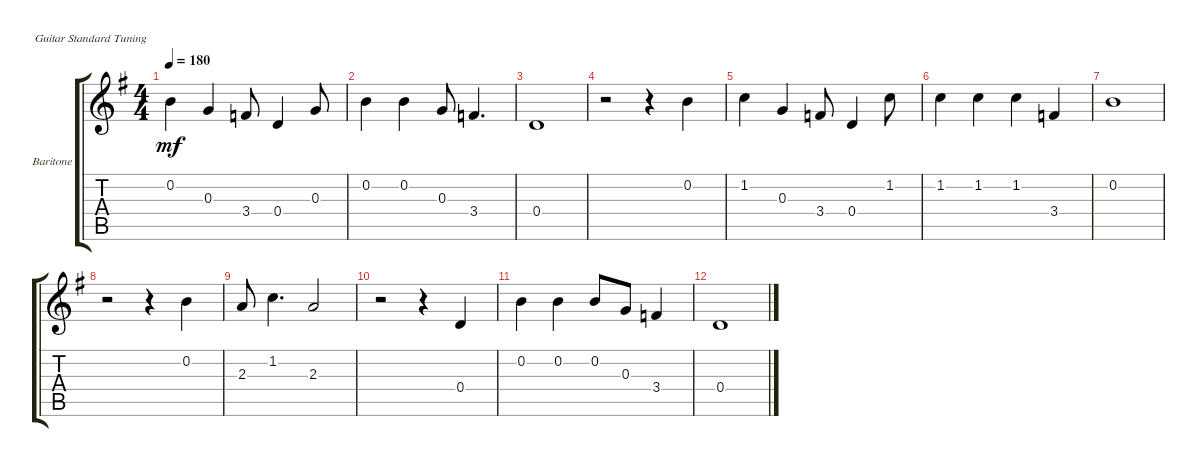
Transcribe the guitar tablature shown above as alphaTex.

\defaultSystemsLayout 4
\bracketExtendMode groupsimilarinstruments
\firstSystemTrackNameOrientation horizontal
\otherSystemsTrackNameOrientation horizontal
\track ("Baritone" "Baritone") {instrument acousticguitarsteel}
\staff {score tabs}
\tuning (E4 B3 G3 D3 A2 E2)
\ts (4 4)
\tempo 180
\clef g2
\scale
0.513944
\ks g
0.2.4{dy mf instrument acousticguitarsteel} 0.3.4 3.4.8 0.4.4 0.3.8 |
\scale
0.243028 0.2.4 0.2.4 0.3.8 3.4.4{d} |
\scale
0.243028 0.4.1 |
\scale
0.333333 r.2 r.4 0.2.4 |
\scale
0.333333 1.2.4 0.3.4 3.4.8 0.4.4 1.2.8 |
\scale
0.333333 1.2.4 1.2.4 1.2.4 3.4.4 |
\scale
0.333333 0.2.1 |
\scale
0.333333 r.2 r.4 0.2.4 |
\scale
0.333333 2.3.8 1.2.4{d} 2.3.2 |
r.2 r.4 0.4.4 |
0.2.4 0.2.4 0.2.8 0.3.8 3.4.4 |
0.4.1
